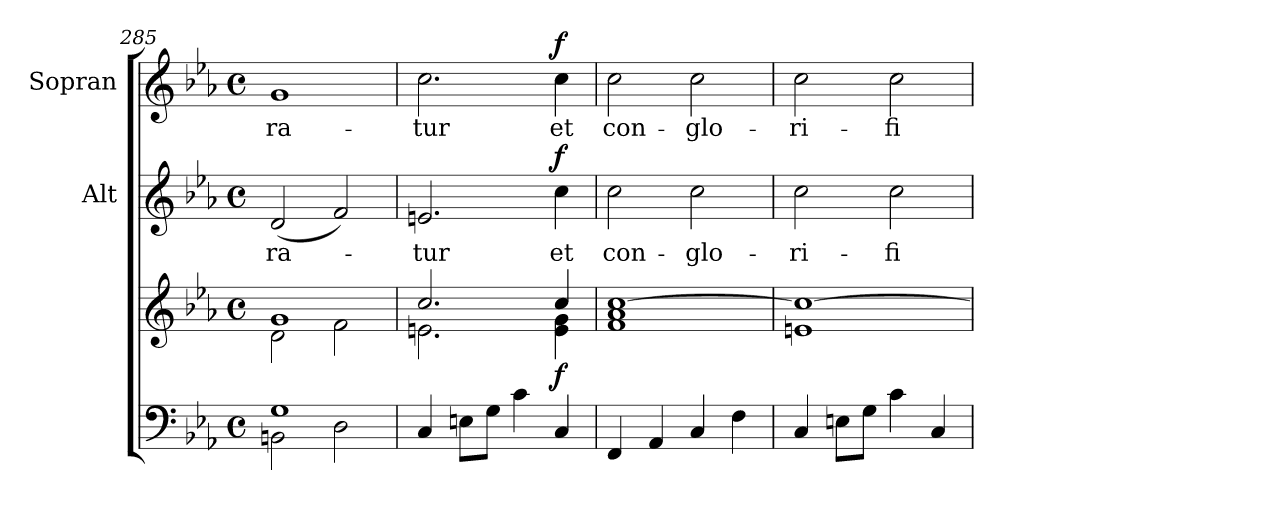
**kern	**kern	**dynam	**kern	**text	**dynam	**kern	**text	**dynam
*part3	*part3	*part3	*part2	*part2	*part2	*part1	*part1	*part1
*staff4	*staff3	*staff3/4	*staff2	*staff2	*staff2	*staff1	*staff1	*staff1
*	*	*	*I"Alt	*	*	*I"Sopran	*	*
*	*	*	*I'A.	*	*	*I'S.	*	*
*clefF4	*clefG2	*	*clefG2	*	*	*clefG2	*	*
*k[b-e-a-]	*k[b-e-a-]	*	*k[b-e-a-]	*	*	*k[b-e-a-]	*	*
*E-:	*E-:	*	*E-:	*	*	*E-:	*	*
*M4/4	*M4/4	*	*M4/4	*	*	*M4/4	*	*
*met(c)	*met(c)	*	*met(c)	*	*	*met(c)	*	*
=285	=285	=285	=285	=285	=285	=285	=285	=285
*^	*^	*	*	*	*	*	*	*
!	!	!	!	!	!	!LO:LY:b	!	!	!LO:LY:b	!
1G	2BBn\	1g	2d\	.	(<2d/	-ra-	.	1g	-ra-	.
.	2D\	.	2f\	.	2f/)	.	.	.	.	.
!!LO:PB:g=z
=286	=286	=286	=286	=286	=286	=286	=286	=286	=286	=286
!	!	!	!	!	!	!LO:LY:b	!	!	!LO:LY:b	!
*v	*v	*	*	*	*	*	*	*	*	*
4C/	2.cc/	2.en\	.	2.en/	-tur	.	2.cc\	-tur	.
8En\L	.	.	.	.	.	.	.	.	.
8G\J	.	.	.	.	.	.	.	.	.
4c\	.	.	.	.	.	.	.	.	.
!	!	!	!LO:DY:b	!	!LO:LY:b	!LO:DY:a	!	!LO:LY:b	!LO:DY:a
4C/	4cc/	4e\ 4g\	f	4cc\	et	f	4cc\	et	f
=287	=287	=287	=287	=287	=287	=287	=287	=287	=287
!	!	!	!	!	!LO:LY:b	!	!	!LO:LY:b	!
4FF/	[>1cc	1f 1a-	.	2cc\	con-	.	2cc\	con-	.
4AA-/	.	.	.	.	.	.	.	.	.
!	!	!	!	!	!LO:LY:b	!	!	!LO:LY:b	!
4C/	.	.	.	2cc\	-glo-	.	2cc\	-glo-	.
4F\	.	.	.	.	.	.	.	.	.
=288	=288	=288	=288	=288	=288	=288	=288	=288	=288
!	!	!	!	!	!LO:LY:b	!	!	!LO:LY:b	!
4C/	1cc_	1en	.	2cc\	-ri-	.	2cc\	-ri-	.
8En\L	.	.	.	.	.	.	.	.	.
8G\J	.	.	.	.	.	.	.	.	.
!	!	!	!	!	!LO:LY:b	!	!	!LO:LY:b	!
4c\	.	.	.	2cc\	-fi-	.	2cc\	-fi-	.
4C/	.	.	.	.	.	.	.	.	.
*	*v	*v	*	*	*	*	*	*	*
=	=	=	=	=	=	=	=	=
*-	*-	*-	*-	*-	*-	*-	*-	*-
